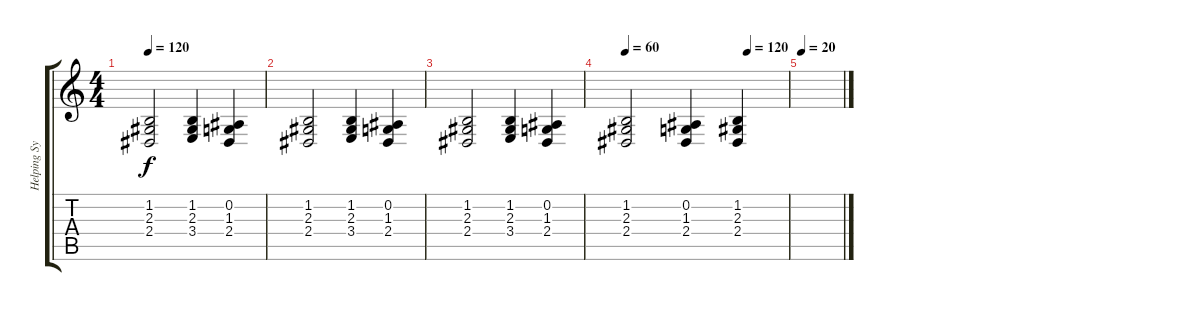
\track ("Helping Synth" "Helping Sy") {instrument synthstrings2}
\staff {score tabs}
\tuning (Eb4 Bb3 Gb3 Db3 Ab2 Eb2) {hide}
\ts (4 4)
\tempo 120
\clef g2
\ks c
(1.2 2.3 2.4).2{dy f} (1.2 2.3 3.4).4 (0.2 1.3 2.4).4 |
(1.2 2.3 2.4).2 (1.2 2.3 3.4).4 (0.2 1.3 2.4).4 |
(1.2 2.3 2.4).2 (1.2 2.3 3.4).4 (0.2 1.3 2.4).4 |
\tempo 60
\tempo (120 0.75)
(1.2 2.3 2.4).2 (0.2 1.3 2.4).4 (1.2 2.3 2.4).4 |
\tempo 20
